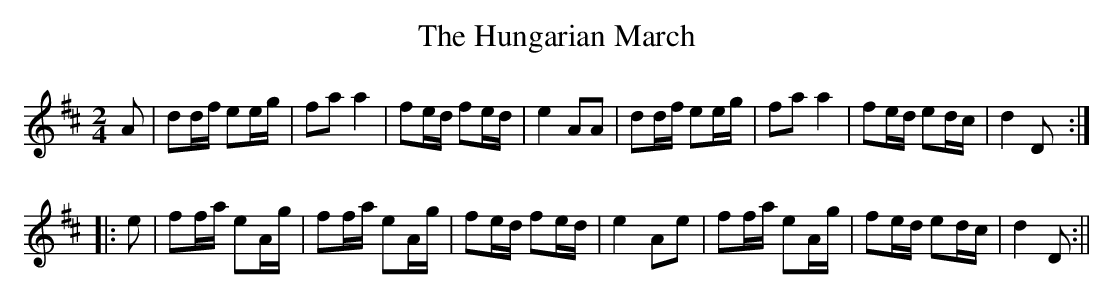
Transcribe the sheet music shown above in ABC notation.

X:1
T:Hungarian March, The
M:2/4
L:1/8
K:D
A|dd/f/ ee/g/|fa a2|fe/d/ fe/d/|e2 AA|dd/f/ ee/g/|fa a2|fe/d/ ed/c/|d2 D:|
|:e|ff/a/ eA/g/|ff/a/ eA/g/|fe/d/ fe/d/|e2 Ae|ff/a/ eA/g/|fe/d/ ed/c/|d2 D:||
